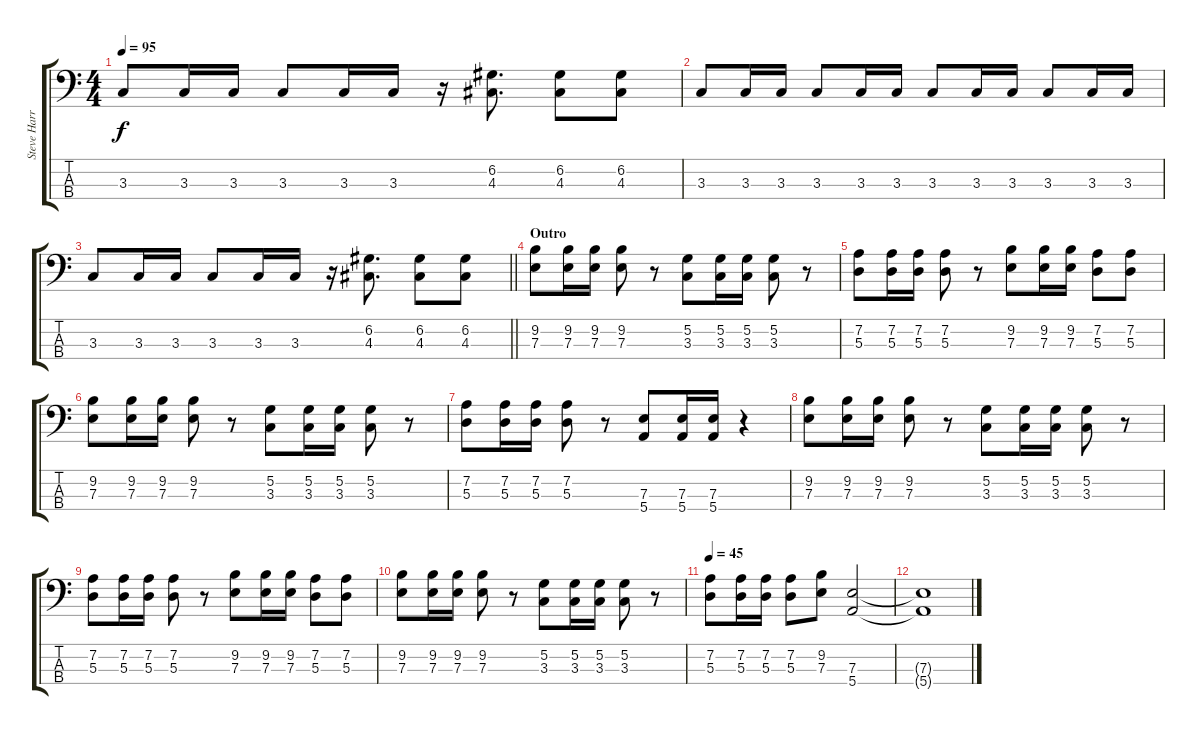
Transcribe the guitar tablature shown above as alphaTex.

\track ("Steve Harris" "Steve Harr") {instrument electricbassfinger}
\staff {score tabs}
\tuning (G2 D2 A1 E1) {hide}
\ts (4 4)
\tempo 95
\clef f4
\ks c
3.3.8{dy f} 3.3.16 3.3.16 3.3.8 3.3.16 3.3.16 r.16 (6.2 4.3).8{d} (6.2 4.3).8 (6.2 4.3).8 |
3.3.8 3.3.16 3.3.16 3.3.8 3.3.16 3.3.16 3.3.8 3.3.16 3.3.16 3.3.8 3.3.16 3.3.16 |
\barLineRight lightlight
3.3.8 3.3.16 3.3.16 3.3.8 3.3.16 3.3.16 r.16 (6.2 4.3).8{d} (6.2 4.3).8 (6.2 4.3).8 |
\section ("" "Outro")
(9.2 7.3).8 (9.2 7.3).16 (9.2 7.3).16 (9.2 7.3).8 r.8 (5.2 3.3).8 (5.2 3.3).16 (5.2 3.3).16 (5.2 3.3).8 r.8 |
(7.2 5.3).8 (7.2 5.3).16 (7.2 5.3).16 (7.2 5.3).8 r.8 (9.2 7.3).8 (9.2 7.3).16 (9.2 7.3).16 (7.2 5.3).8 (7.2 5.3).8 |
(9.2 7.3).8 (9.2 7.3).16 (9.2 7.3).16 (9.2 7.3).8 r.8 (5.2 3.3).8 (5.2 3.3).16 (5.2 3.3).16 (5.2 3.3).8 r.8 |
(7.2 5.3).8 (7.2 5.3).16 (7.2 5.3).16 (7.2 5.3).8 r.8 (7.3 5.4).8 (7.3 5.4).16 (7.3 5.4).16 r.4 |
(9.2 7.3).8 (9.2 7.3).16 (9.2 7.3).16 (9.2 7.3).8 r.8 (5.2 3.3).8 (5.2 3.3).16 (5.2 3.3).16 (5.2 3.3).8 r.8 |
(7.2 5.3).8 (7.2 5.3).16 (7.2 5.3).16 (7.2 5.3).8 r.8 (9.2 7.3).8 (9.2 7.3).16 (9.2 7.3).16 (7.2 5.3).8 (7.2 5.3).8 |
(9.2 7.3).8 (9.2 7.3).16 (9.2 7.3).16 (9.2 7.3).8 r.8 (5.2 3.3).8 (5.2 3.3).16 (5.2 3.3).16 (5.2 3.3).8 r.8 |
\tempo 45
(7.2 5.3).8 (7.2 5.3).16 (7.2 5.3).16 (7.2 5.3).8 (9.2 7.3).8 (7.3 5.4).2 |
(7.3{t} 5.4{t}).1
